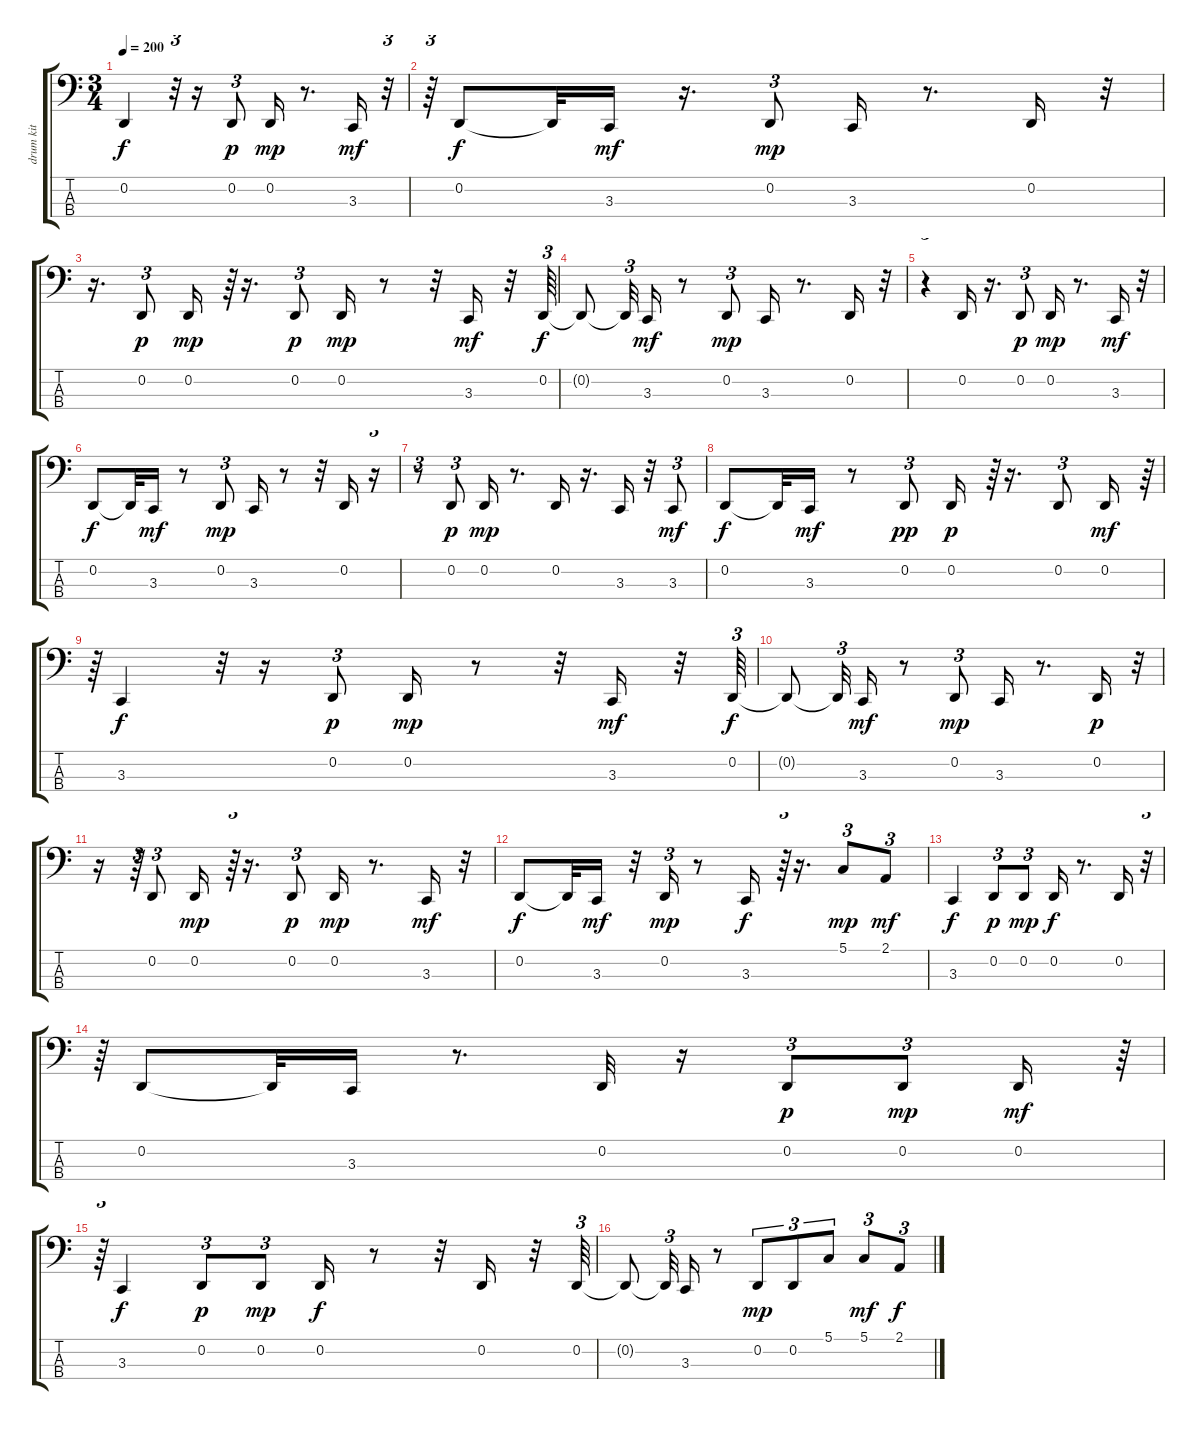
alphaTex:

\track (" drum kit (bass dr./snare dr./tom)" " drum kit ") {instrument brightacousticpiano}
\staff {score tabs}
\tuning (G2 D2 A1 E1) {hide}
\ts (3 4)
\tempo 200
\clef f4
\ks c
0.2.4{dy f} r.32{tu (3 2)} r.16 0.2.8{tu (3 2) dy p} 0.2.16{dy mp} r.8{d} 3.3.16{dy mf} r.32{tu (3 2)} |
r.64{tu (3 2)} 0.2.8{dy f} 0.2{t}.32 3.3.16{dy mf} r.16{d} 0.2.8{tu (3 2) dy mp} 3.3.16 r.8{d} 0.2.16 r.32 |
r.16{d} 0.2.8{tu (3 2) dy p} 0.2.16{dy mp} r.64{tu (3 2)} r.16{d} 0.2.8{tu (3 2) dy p} 0.2.16{dy mp} r.8 r.32 3.3.16{dy mf} r.32 0.2.64{tu (3 2) dy f} |
0.2{t}.8 0.2{t}.32{tu (3 2)} 3.3.16{dy mf} r.8 0.2.8{tu (3 2) dy mp} 3.3.16 r.8{d} 0.2.16 r.32{tu (3 2)} |
r.4{tu (3 2)} 0.2.16 r.16{d} 0.2.8{tu (3 2) dy p} 0.2.16{dy mp} r.8{d} 3.3.16{dy mf} r.32 |
0.2.8{dy f} 0.2{t}.32 3.3.16{dy mf} r.8 0.2.8{tu (3 2) dy mp} 3.3.16 r.8 r.32 0.2.16 r.16{tu (3 2)} |
r.8{tu (3 2)} 0.2.8{tu (3 2) dy p} 0.2.16{dy mp} r.8{d} 0.2.16 r.16{d} 3.3.16 r.32 3.3.8{tu (3 2) dy mf} |
0.2.8{dy f} 0.2{t}.32 3.3.16{dy mf} r.8 0.2.8{tu (3 2) dy pp} 0.2.16{dy p} r.64{tu (3 2)} r.16{d} 0.2.8{tu (3 2)} 0.2.16{dy mf} r.64{tu (3 2)} |
r.64{tu (3 2)} 3.3.4{dy f} r.32{tu (3 2)} r.16 0.2.8{tu (3 2) dy p} 0.2.16{dy mp} r.8 r.32 3.3.16{dy mf} r.32 0.2.64{tu (3 2) dy f} |
0.2{t}.8 0.2{t}.32{tu (3 2)} 3.3.16{dy mf} r.8 0.2.8{tu (3 2) dy mp} 3.3.16 r.8{d} 0.2.16{dy p} r.32{tu (3 2)} |
r.16 r.64{tu (3 2)} 0.2.8{tu (3 2)} 0.2.16{dy mp} r.64{tu (3 2)} r.16{d} 0.2.8{tu (3 2) dy p} 0.2.16{dy mp} r.8{d} 3.3.16{dy mf} r.32 |
0.2.8{dy f} 0.2{t}.32 3.3.16{dy mf} r.32 0.2.16{tu (3 2) dy mp} r.8 3.3.16{dy f} r.64{tu (3 2)} r.16{d} 5.1.8{tu (3 2) dy mp} 2.1.8{tu (3 2) dy mf} |
3.3.4{dy f} 0.2.8{tu (3 2) dy p} 0.2.8{tu (3 2) dy mp} 0.2.16{dy f} r.8{d} 0.2.16 r.32{tu (3 2)} |
r.64{tu (3 2)} 0.2.8 0.2{t}.32 3.3.16 r.8{d} 0.2.32 r.16 0.2.8{tu (3 2) dy p} 0.2.8{tu (3 2) dy mp} 0.2.16{dy mf} r.64{tu (3 2)} |
r.64{tu (3 2)} 3.3.4{dy f} 0.2.8{tu (3 2) dy p} 0.2.8{tu (3 2) dy mp} 0.2.16{dy f} r.8 r.32 0.2.16 r.32 0.2.64{tu (3 2)} |
0.2{t}.8 0.2{t}.32{tu (3 2)} 3.3.16 r.8 0.2.8{tu (3 2) dy mp} 0.2.8{tu (3 2)} 5.1.8{tu (3 2)} 5.1.8{tu (3 2) dy mf} 2.1.8{tu (3 2) dy f}
